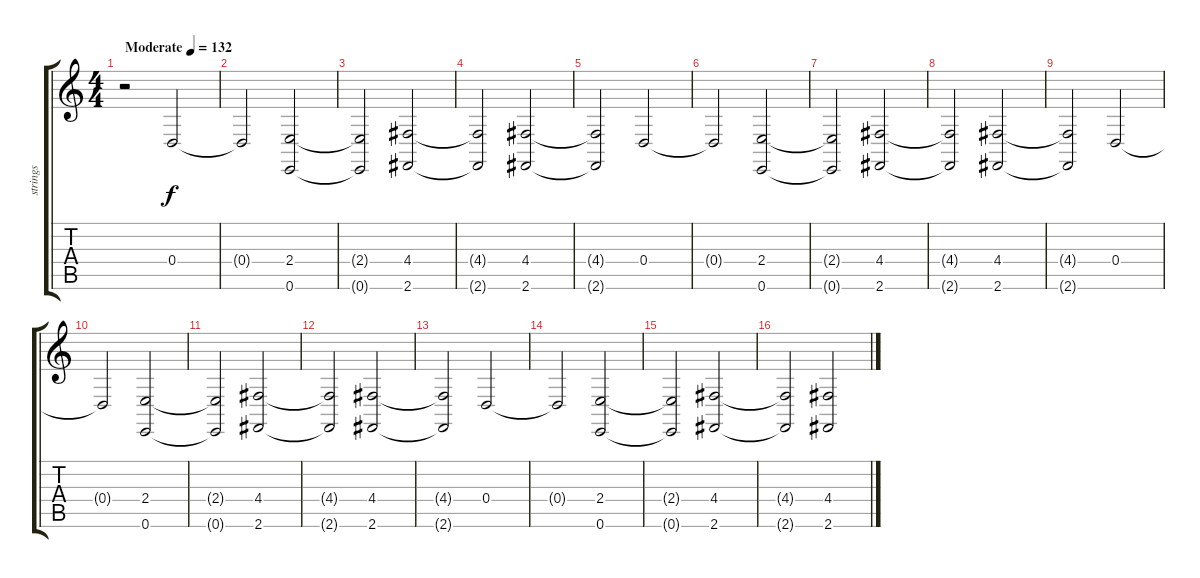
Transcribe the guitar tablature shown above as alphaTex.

\track ("strings" "strings") {instrument stringensemble1}
\staff {score tabs}
\tuning (E4 B3 G3 D3 A2 E2) {hide}
\ts (4 4)
\tempo (132 "Moderate")
\clef g2
\ks c
r.2{dy f instrument stringensemble1} 0.4.2 |
0.4{t}.2 (2.4 0.6).2 |
(2.4{t} 0.6{t}).2 (4.4 2.6).2 |
(4.4{t} 2.6{t}).2 (4.4 2.6).2 |
(4.4{t} 2.6{t}).2 0.4.2 |
0.4{t}.2 (2.4 0.6).2 |
(2.4{t} 0.6{t}).2 (4.4 2.6).2 |
(4.4{t} 2.6{t}).2 (4.4 2.6).2 |
(4.4{t} 2.6{t}).2 0.4.2 |
0.4{t}.2 (2.4 0.6).2 |
(2.4{t} 0.6{t}).2 (4.4 2.6).2 |
(4.4{t} 2.6{t}).2 (4.4 2.6).2 |
(4.4{t} 2.6{t}).2 0.4.2 |
0.4{t}.2 (2.4 0.6).2 |
(2.4{t} 0.6{t}).2 (4.4 2.6).2 |
(4.4{t} 2.6{t}).2 (4.4 2.6).2
